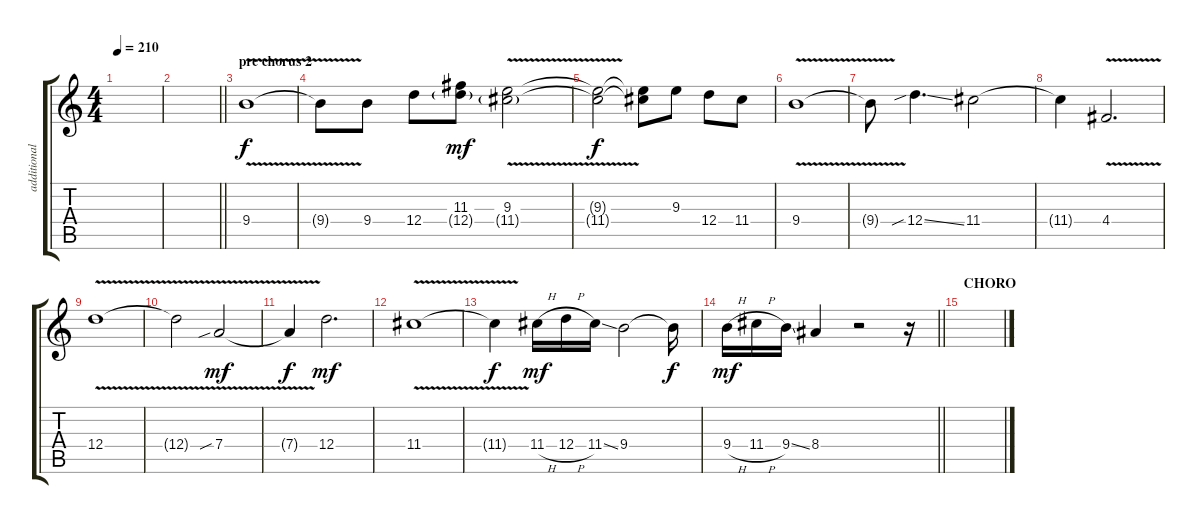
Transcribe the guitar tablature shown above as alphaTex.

\track ("additional guitar" "additional") {instrument distortionguitar}
\staff {score tabs}
\tuning (E4 B3 G3 D3 A2 E2) {hide}
\ts (4 4)
\tempo 210
\clef g2
\ks c
|
\barLineRight lightlight
|
\section ("" "pre chorus 2")
9.4{v}.1 |
9.4{t}.8 9.4.8 12.4.8 (11.3 12.4{g}).8{dy mf} (9.3{v} 11.4{g}).2 |
(9.3{t} 11.4{t}).2{dy f} (9.3{t} 11.4{t}).8 9.3.8 12.4.8 11.4.8 |
9.4{v}.1 |
9.4{t}.8 12.4{sib ss}.4{d} 11.4.2 |
11.4{t}.4 4.4{v}.2{d} |
12.4{v}.1 |
12.4{t}.2 7.4{v sib}.2{dy mf} |
7.4{t}.4{dy f} 12.4.2{d dy mf} |
11.4{v}.1 |
11.4{t}.4{dy f} 11.4{h}.16{dy mf} 12.4{h}.16 11.4{ss}.16 9.4.2 9.4{t}.16{dy f} |
\barLineRight lightlight
9.4{h}.16{dy mf} 11.4{h}.16 9.4{ss}.16 8.4.4 r.2 r.16 |
\section ("" "CHORO")
